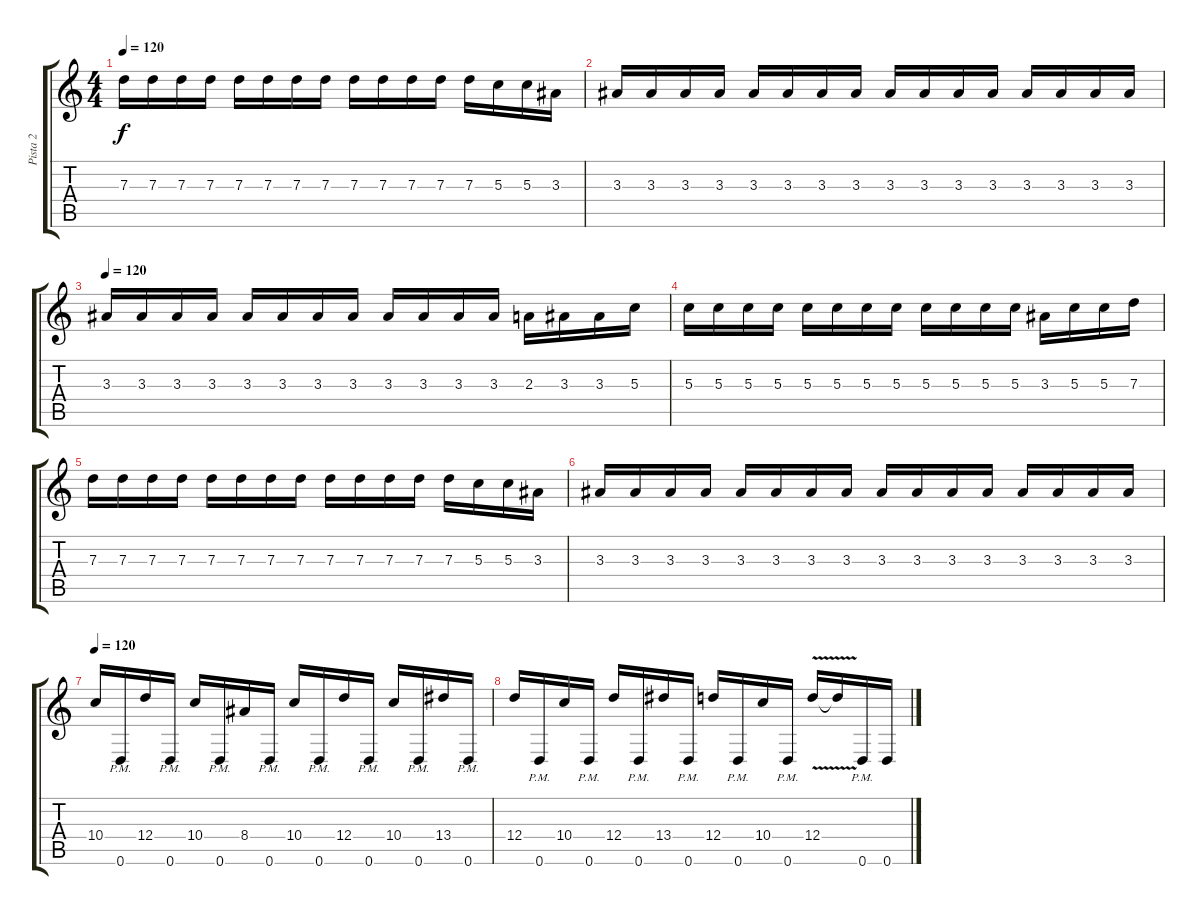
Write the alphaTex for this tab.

\track ("Pista 2" "Pista 2") {instrument distortionguitar}
\staff {score tabs}
\tuning (E4 B3 G3 D3 A2 D2) {hide}
\ts (4 4)
\tempo 120
\clef g2
\ks c
7.3.16{dy f} 7.3.16 7.3.16 7.3.16 7.3.16 7.3.16 7.3.16 7.3.16 7.3.16 7.3.16 7.3.16 7.3.16 7.3.16 5.3.16 5.3.16 3.3.16 |
3.3.16 3.3.16 3.3.16 3.3.16 3.3.16 3.3.16 3.3.16 3.3.16 3.3.16 3.3.16 3.3.16 3.3.16 3.3.16 3.3.16 3.3.16 3.3.16 |
\tempo 120
3.3.16 3.3.16 3.3.16 3.3.16 3.3.16 3.3.16 3.3.16 3.3.16 3.3.16 3.3.16 3.3.16 3.3.16 2.3.16 3.3.16 3.3.16 5.3.16 |
5.3.16 5.3.16 5.3.16 5.3.16 5.3.16 5.3.16 5.3.16 5.3.16 5.3.16 5.3.16 5.3.16 5.3.16 3.3.16 5.3.16 5.3.16 7.3.16 |
7.3.16 7.3.16 7.3.16 7.3.16 7.3.16 7.3.16 7.3.16 7.3.16 7.3.16 7.3.16 7.3.16 7.3.16 7.3.16 5.3.16 5.3.16 3.3.16 |
3.3.16 3.3.16 3.3.16 3.3.16 3.3.16 3.3.16 3.3.16 3.3.16 3.3.16 3.3.16 3.3.16 3.3.16 3.3.16 3.3.16 3.3.16 3.3.16 |
\tempo 120
10.4.16 0.6{pm}.16 12.4.16 0.6{pm}.16 10.4.16 0.6{pm}.16 8.4.16 0.6{pm}.16 10.4.16 0.6{pm}.16 12.4.16 0.6{pm}.16 10.4.16 0.6{pm}.16 13.4.16 0.6{pm}.16 |
12.4.16 0.6{pm}.16 10.4.16 0.6{pm}.16 12.4.16 0.6{pm}.16 13.4.16 0.6{pm}.16 12.4.16 0.6{pm}.16 10.4.16 0.6{pm}.16 12.4{v}.16 12.4{t}.16 0.6{pm}.16 0.6.16
